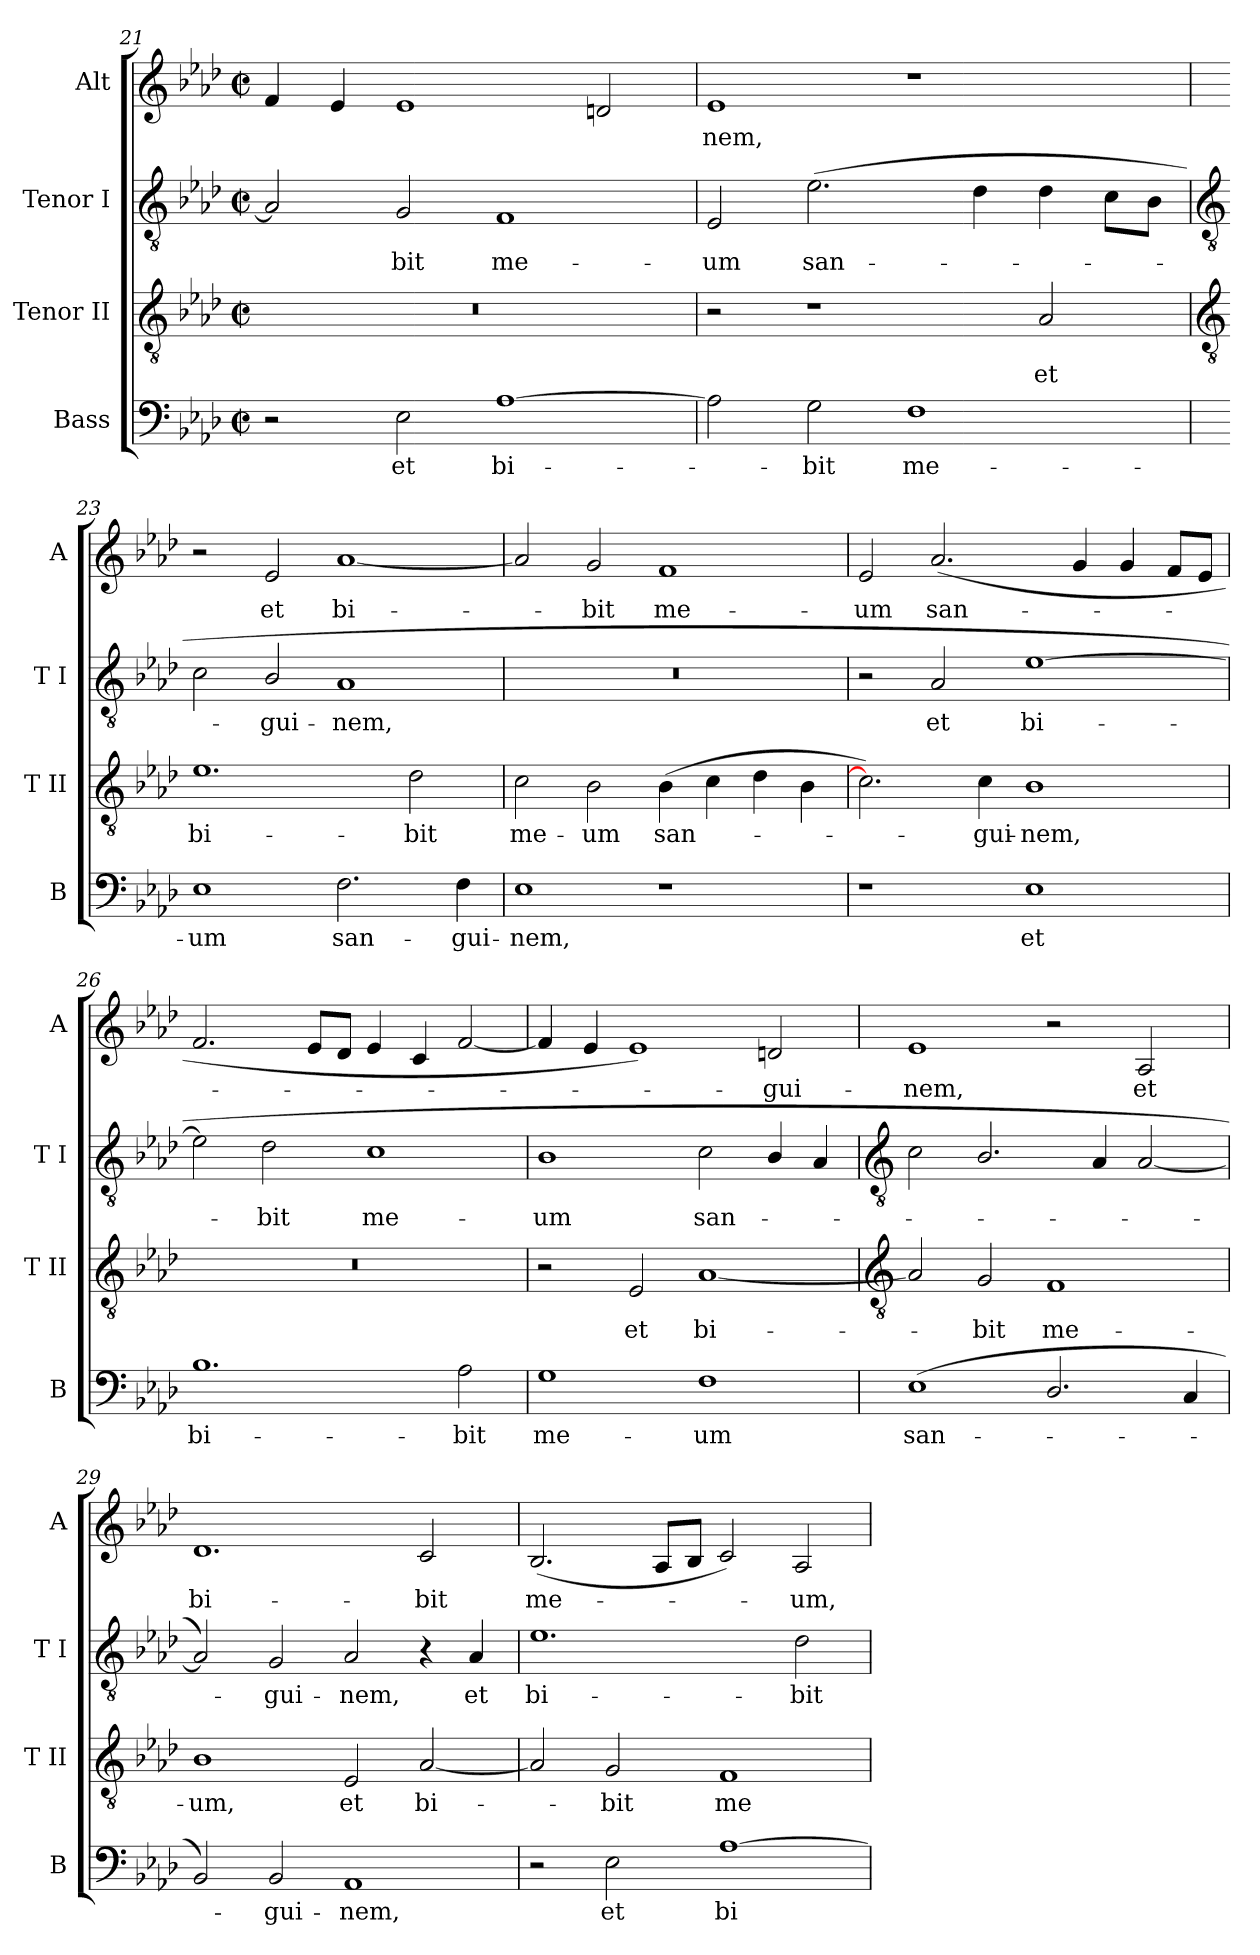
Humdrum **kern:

**kern	**text	**kern	**text	**kern	**text	**kern	**text
*part4	*part4	*part3	*part3	*part2	*part2	*part1	*part1
*staff4	*staff4	*staff3	*staff3	*staff2	*staff2	*staff1	*staff1
*I"Bass	*	*I"Tenor II	*	*I"Tenor I	*	*I"Alt	*
*I'B	*	*I'T II	*	*I'T I	*	*I'A	*
*clefF4	*	*clefGv2	*	*clefGv2	*	*clefG2	*
*k[b-e-a-d-]	*	*k[b-e-a-d-]	*	*k[b-e-a-d-]	*	*k[b-e-a-d-]	*
*A-:	*	*A-:	*	*A-:	*	*A-:	*
*M4/2	*	*M4/2	*	*M4/2	*	*M4/2	*
*met(c|)	*	*met(c|)	*	*met(c|)	*	*met(c|)	*
=21	=21	=21	=21	=21	=21	=21	=21
2r	.	0r	.	2A-]	.	4f	.
.	.	.	.	.	.	4e-	.
!	!LO:LY:b	!	!	!	!LO:LY:b	!	!
2E-	et	.	.	2G	bit	1e-	.
!	!LO:LY:b	!	!	!	!LO:LY:b	!	!
[1A-	bi-	.	.	1F	me-	.	.
.	.	.	.	.	.	2dn	.
=22	=22	=22	=22	=22	=22	=22	=22
!	!	!	!	!	!LO:LY:b	!	!LO:LY:b
2A-]	.	2r	.	2E-	-um	1e-	nem,
!	!LO:LY:b	!	!	!	!LO:LY:b	!	!
2G	bit	1r	.	(<2.e-	san-	.	.
!	!LO:LY:b	!	!	!	!	!	!
1F	me-	.	.	.	.	1r	.
.	.	.	.	4d-	.	.	.
!	!	!	!LO:LY:b	!	!	!	!
.	.	2A-	et	4d-	.	.	.
.	.	.	.	8cL	.	.	.
.	.	.	.	8B-J	.	.	.
!!LO:LB:g=z
=23	=23	=23	=23	=23	=23	=23	=23
*	*	*clefGv2	*	*clefGv2	*	*	*
!	!LO:LY:b	!	!LO:LY:b	!	!	!	!
1E-	-um	1.e-	bi-	2c	.	2r	.
!	!	!	!	!	!LO:LY:b	!	!LO:LY:b
.	.	.	.	2B-/	gui-	2e-	et
!	!LO:LY:b	!	!	!	!LO:LY:b	!	!LO:LY:b
2.F	san-	.	.	1A-	-nem,	[1a-	bi-
!	!	!	!LO:LY:b	!	!	!	!
.	.	2d-	-bit	.	.	.	.
!	!LO:LY:b	!	!	!	!	!	!
4F	-gui-	.	.	.	.	.	.
=24	=24	=24	=24	=24	=24	=24	=24
!	!LO:LY:b	!	!LO:LY:b	!	!	!	!
1E-	-nem,	2c	me-	0r	.	2a-]	.
!	!	!	!LO:LY:b	!	!	!	!LO:LY:b
.	.	2B-	-um	.	.	2g	bit
!	!	!	!LO:LY:b	!	!	!	!LO:LY:b
1r	.	(>4B-	san-	.	.	1f	me-
.	.	4c	.	.	.	.	.
.	.	4d-	.	.	.	.	.
.	.	4B-	.	.	.	.	.
=25	=25	=25	=25	=25	=25	=25	=25
!	!	!	!	!	!	!	!LO:LY:b
1r	.	2.c])	.	2r	.	2e-	-um
!	!	!	!	!	!LO:LY:b	!	!LO:LY:b
.	.	.	.	2A-	et	(<2.a-	san-
!	!	!	!LO:LY:b	!	!	!	!
.	.	4c	gui-	.	.	.	.
!	!LO:LY:b	!	!LO:LY:b	!	!LO:LY:b	!	!
1E-	et	1B-	-nem,	[1e-	bi-	.	.
.	.	.	.	.	.	4g	.
.	.	.	.	.	.	4g	.
.	.	.	.	.	.	8fL	.
.	.	.	.	.	.	8e-J	.
=26	=26	=26	=26	=26	=26	=26	=26
!	!LO:LY:b	!	!	!	!	!	!
1.B-	bi-	0r	.	2e-]	.	2.f	.
!	!	!	!	!	!LO:LY:b	!	!
.	.	.	.	2d-	bit	.	.
.	.	.	.	.	.	8e-L	.
.	.	.	.	.	.	8d-J	.
!	!	!	!	!	!LO:LY:b	!	!
.	.	.	.	1c	me-	4e-	.
.	.	.	.	.	.	4c	.
!	!LO:LY:b	!	!	!	!	!	!
2A-	-bit	.	.	.	.	[2f	.
=27	=27	=27	=27	=27	=27	=27	=27
!	!LO:LY:b	!	!	!	!LO:LY:b	!	!
1G	me-	2r	.	1B-	-um	4f]	.
.	.	.	.	.	.	4e-	.
!	!	!	!LO:LY:b	!	!	!	!
.	.	2E-	et	.	.	1e-)	.
!	!LO:LY:b	!	!LO:LY:b	!	!LO:LY:b	!	!
1F	-um	[1A-	bi-	2c	san-	.	.
!	!	!	!	!	!	!	!LO:LY:b
.	.	.	.	4B-/	.	2dn	gui-
.	.	.	.	4A-	.	.	.
!!LO:LB:g=z
=28	=28	=28	=28	=28	=28	=28	=28
*	*	*clefGv2	*	*clefGv2	*	*	*
!	!LO:LY:b	!	!	!	!	!	!LO:LY:b
(<1E-	san-	2A-]	.	2c	.	1e-	-nem,
!	!	!	!LO:LY:b	!	!	!	!
.	.	2G	bit	2.B-/	.	.	.
!	!	!	!LO:LY:b	!	!	!	!
2.D-/	.	1F	me-	.	.	2r	.
.	.	.	.	4A-	.	.	.
!	!	!	!	!	!	!	!LO:LY:b
.	.	.	.	[2A-	.	2A-	et
4C	.	.	.	.	.	.	.
=29	=29	=29	=29	=29	=29	=29	=29
!	!	!	!LO:LY:b	!	!	!	!LO:LY:b
2BB-)	.	1B-	-um,	2A-])	.	1.d-	bi-
!	!LO:LY:b	!	!	!	!LO:LY:b	!	!
2BB-	gui-	.	.	2G	gui-	.	.
!	!LO:LY:b	!	!LO:LY:b	!	!LO:LY:b	!	!
1AA-	-nem,	2E-	et	2A-	-nem,	.	.
!	!	!	!LO:LY:b	!	!	!	!LO:LY:b
.	.	[2A-	bi-	4r	.	2c	-bit
!	!	!	!	!	!LO:LY:b	!	!
.	.	.	.	4A-	et	.	.
=30	=30	=30	=30	=30	=30	=30	=30
!	!	!	!	!	!LO:LY:b	!	!LO:LY:b
2r	.	2A-]	.	1.e-	bi-	(<2.B-	me-
!	!LO:LY:b	!	!LO:LY:b	!	!	!	!
2E-	et	2G	bit	.	.	.	.
.	.	.	.	.	.	8A-L	.
.	.	.	.	.	.	8B-J	.
!	!LO:LY:b	!	!LO:LY:b	!	!	!	!
[1A-	bi-	1F	me-	.	.	2c)	.
!	!	!	!	!	!LO:LY:b	!	!LO:LY:b
.	.	.	.	2d-	-bit	2A-	um,
=	=	=	=	=	=	=	=
*-	*-	*-	*-	*-	*-	*-	*-
